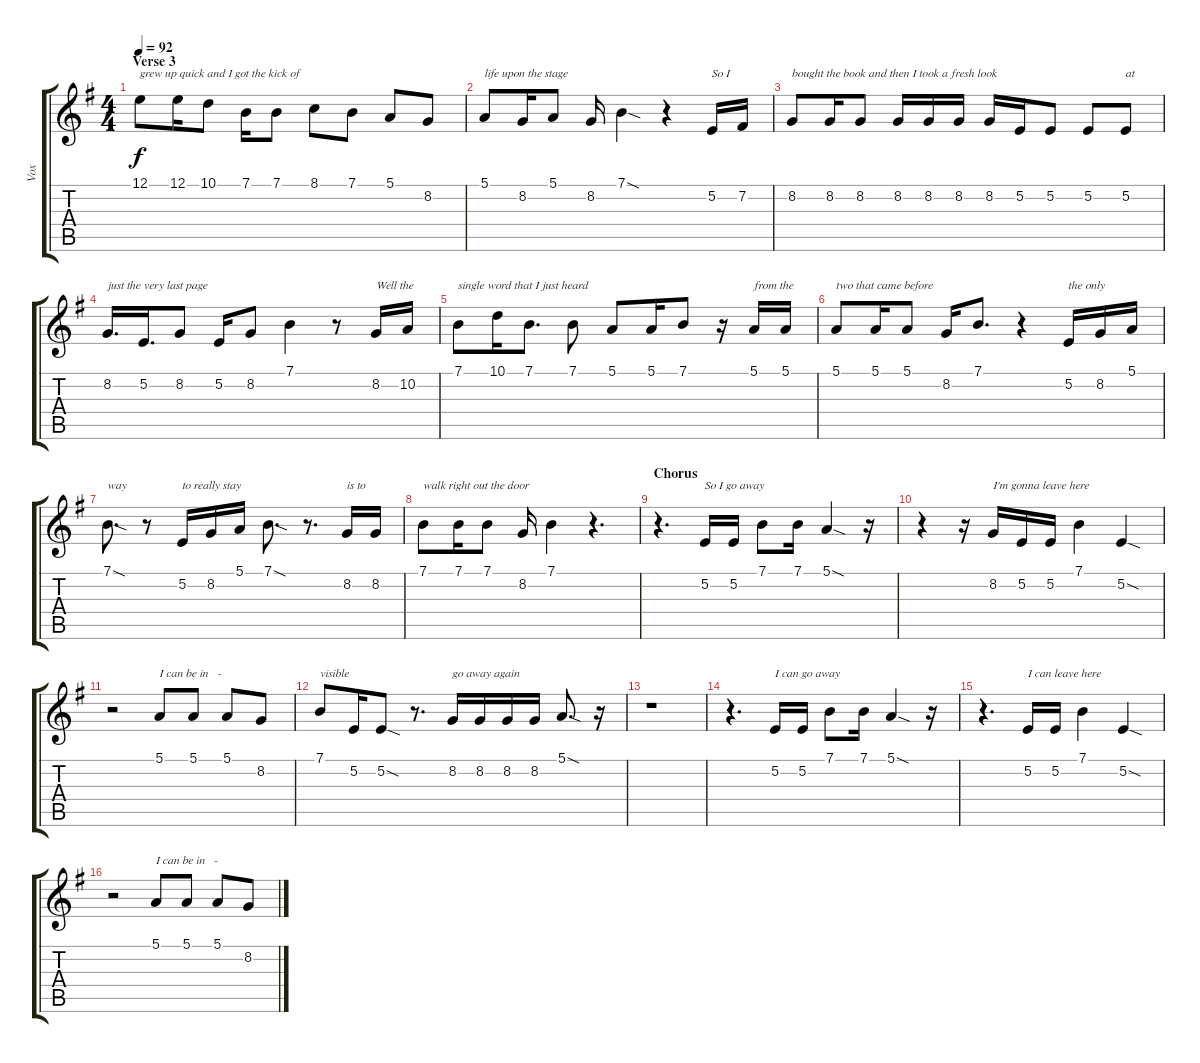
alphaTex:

\track ("Vox" "Vox") {instrument violin}
\staff {score tabs}
\tuning (E4 B3 G3 D3 A2 E2) {hide}
\ts (4 4)
\section ("" "Verse 3")
\tempo 92
\clef g2
\ks eminor
12.1.8{txt "grew up quick and I got the kick of" dy f} 12.1.16 10.1.8 7.1.16 7.1.8 8.1.8 7.1.8 5.1.8 8.2.8 |
5.1.8{txt "life upon the stage"} 8.2.16 5.1.8 8.2.16 7.1{sod}.4 r.4 5.2.16{txt "So I"} 7.2.16 |
8.2.8{txt "bought the book and then I took a fresh look"} 8.2.16 8.2.8 8.2.16 8.2.16 8.2.16 8.2.16 5.2.16 5.2.8 5.2.8 5.2.8{txt "at"} |
8.2.16{d txt "just the very last page"} 5.2.16{d} 8.2.8 5.2.16 8.2.8 7.1.4 r.8 8.2.16{txt "Well the"} 10.2.16 |
7.1.8{txt "single word that I just heard"} 10.1.16 7.1.8{d} 7.1.8 5.1.8 5.1.16 7.1.8 r.16 5.1.16{txt "from the"} 5.1.16 |
5.1.8{txt "two that came before"} 5.1.16 5.1.8 8.2.16 7.1.8{d} r.4 5.2.16{txt "the only"} 8.2.16 5.1.16 |
7.1{sod}.8{d txt "way"} r.8 5.2.16{txt "to really stay"} 8.2.16 5.1.16 7.1{sod}.8{d} r.8{d} 8.2.16{txt "is to"} 8.2.16 |
7.1.8{txt "walk right out the door"} 7.1.16 7.1.8 8.2.16 7.1.4 r.4{d} |
\section ("" "Chorus")
r.4{d} 5.2.16{txt "So I go away"} 5.2.16 7.1.8 7.1.16 5.1{sod}.4 r.16 |
r.4 r.16 8.2.16{txt "I'm gonna leave here"} 5.2.16 5.2.16 7.1.4 5.2{sod}.4 |
r.2 5.1.8{txt "I can be in   -"} 5.1.8 5.1.8 8.2.8 |
7.1.8{txt "visible"} 5.2.16 5.2{sod}.8 r.8{d} 8.2.16{txt "go away again"} 8.2.16 8.2.16 8.2.16 5.1{sod}.8{d} r.16 |
r.1 |
r.4{d} 5.2.16{txt "I can go away"} 5.2.16 7.1.8 7.1.16 5.1{sod}.4 r.16 |
r.4{d} 5.2.16{txt "I can leave here"} 5.2.16 7.1.4 5.2{sod}.4 |
r.2 5.1.8{txt "I can be in   -"} 5.1.8 5.1.8 8.2.8
